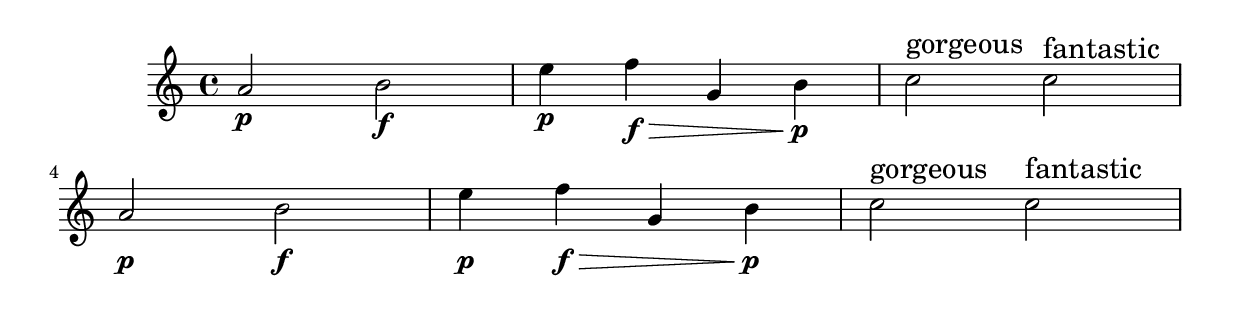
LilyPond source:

% DO NOT EDIT this file manually; it is automatically
% generated from Documentation/snippets/new
% Make any changes in Documentation/snippets/new/
% and then run scripts/auxiliar/makelsr.py
%
% This file is in the public domain.
%% Note: this file works from version 2.17.27
\version "2.18.0"

\header {
  lsrtags = "spacing, tweaks-and-overrides, workaround"

  texidoc = "
All @code{DynamicLineSpanner} objects (hairpins and dynamic texts) are
placed with their reference line at least @code{'staff-padding} from
the staff, unless other notation forces them to be farther.
Setting @code{'staff-padding} to a sufficiently large value aligns the
dynamics.

The same idea, together with @code{\\textLengthOn}, is used to align
the text scripts along their baseline.

"
  doctitle = "Vertically aligned dynamics and textscripts"
} % begin verbatim

\markup \vspace #1 %avoid LSR-bug

music = \relative c' {
  a'2\p b\f
  e4\p f\f\> g, b\p
  c2^\markup { \huge gorgeous } c^\markup { \huge fantastic }
}

{
  \music
  \break
  \override DynamicLineSpanner.staff-padding = #3
  \textLengthOn
  \override TextScript.staff-padding = #1
  \music
}
